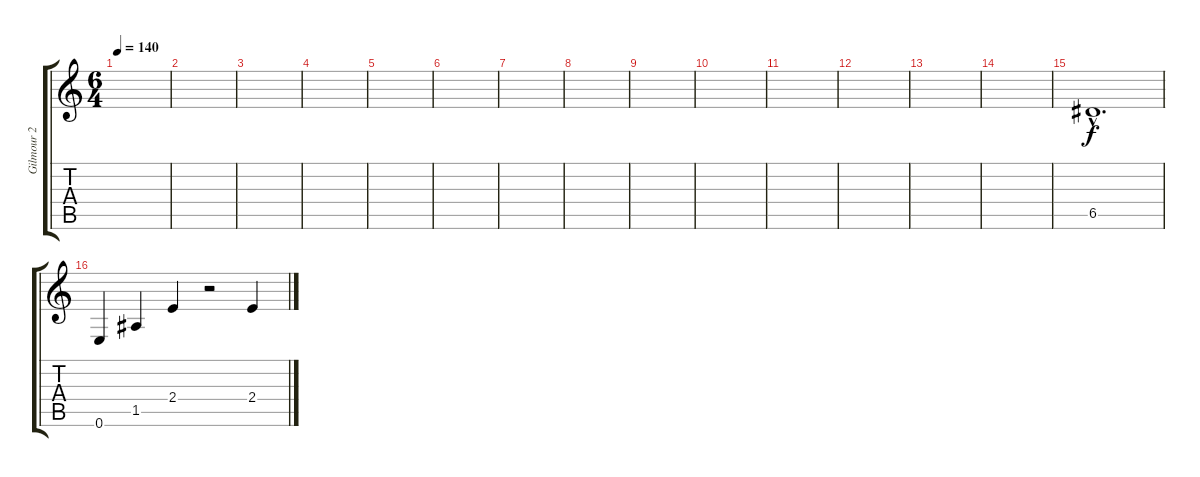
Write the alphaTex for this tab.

\track ("Gilmour 2" "Gilmour 2") {instrument electricguitarclean}
\staff {score tabs}
\tuning (E4 B3 G3 D3 A2 E2) {hide}
\ts (6 4)
\tempo 140
\clef g2
\ks c
|
|
|
|
|
|
|
|
|
|
|
|
|
|
6.5{hac}.1{d} |
0.6.4 1.5.4 2.4.4 r.2 2.4.4
